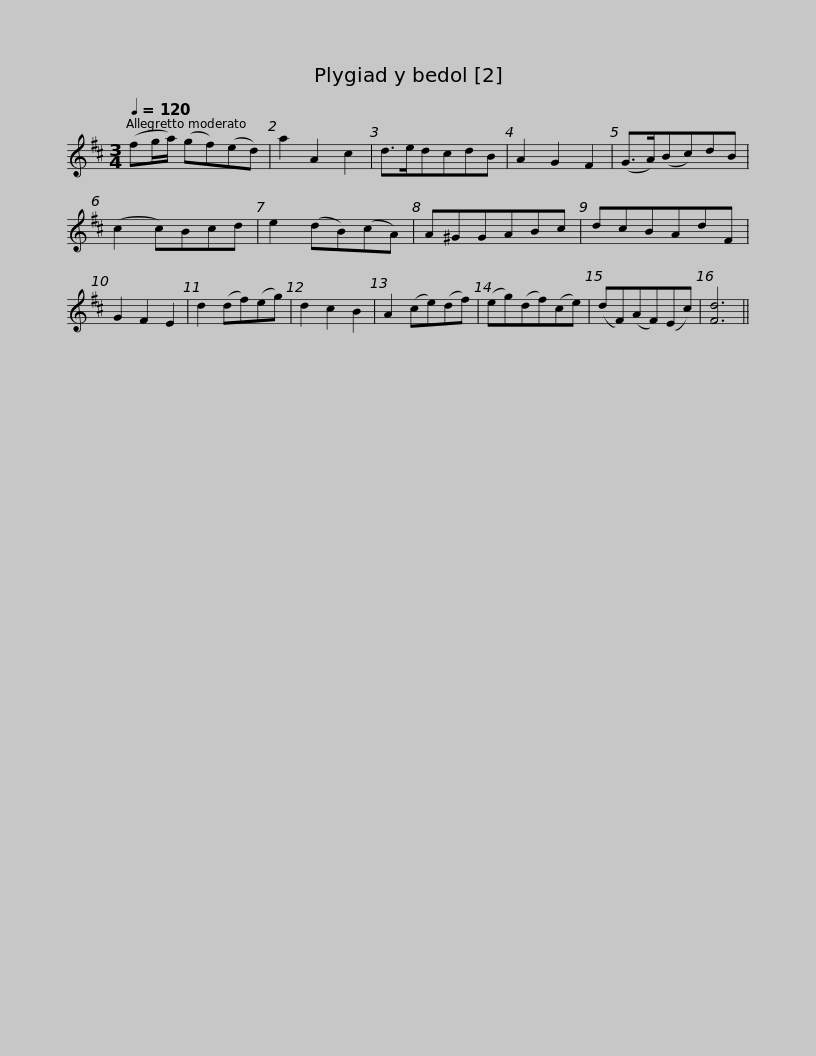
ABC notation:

X:1
L:1/8
Q:1/4=120
M:3/4
I:linebreak $
K:D
V:1 treble
V:1
 (fg/a/) (gf)(ed) | a2 A2 c2 | d>edcdB | A2 G2 F2 | (G>A)(Bc)dB | %5
 (c2 c)Bcd | e2 (dB)(cA) | A^GGABc |$ dcBAdF | G2 F2 E2 | %10
 d2 (df)(eg) | d2 c2 B2 | A2 (ce)(df) | (eg)(df)(ce) | (dF)(AF)(Ec) | %15
 [Fd]6 || %16
